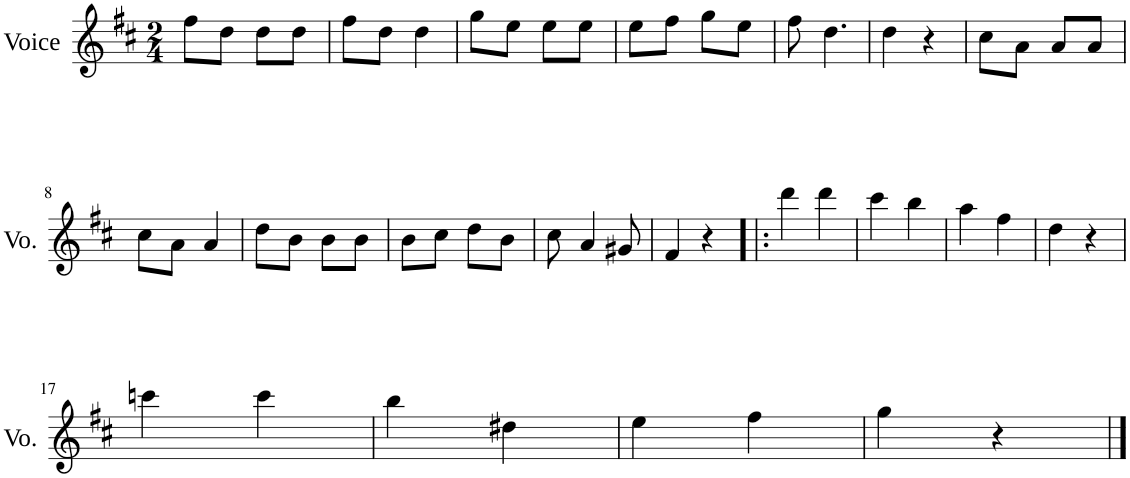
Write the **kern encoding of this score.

**kern
*part1
*staff1
*I"Voice
*I'Vo.
*clefG2
*k[f#c#]
*M2/4
=1
8ff#\L
8dd\J
8dd\L
8dd\J
=2
8ff#\L
8dd\J
4dd\
=3
8gg\L
8ee\J
8ee\L
8ee\J
=4
8ee\L
8ff#\J
8gg\L
8ee\J
=5
8ff#\
4.dd\
=6
4dd\
4r
=7
8cc#\L
8a\J
8a/L
8a/J
!!LO:LB:g=z
=8
8cc#\L
8a\J
4a/
=9
8dd\L
8b\J
8b\L
8b\J
=10
8b\L
8cc#\J
8dd\L
8b\J
=11
8cc#\
4a/
8g#X/
=12
4f#/
4r
=13!|:
4ddd\
4ddd\
=14
4ccc#\
4bb\
=15
4aa\
4ff#\
=16
4dd\
4r
!!LO:LB:g=z
=17
4cccn\
4ccc\
=18
4bb\
4dd#X\
=19
4ee\
4ff#\
=20
4gg\
4r
==
*-
